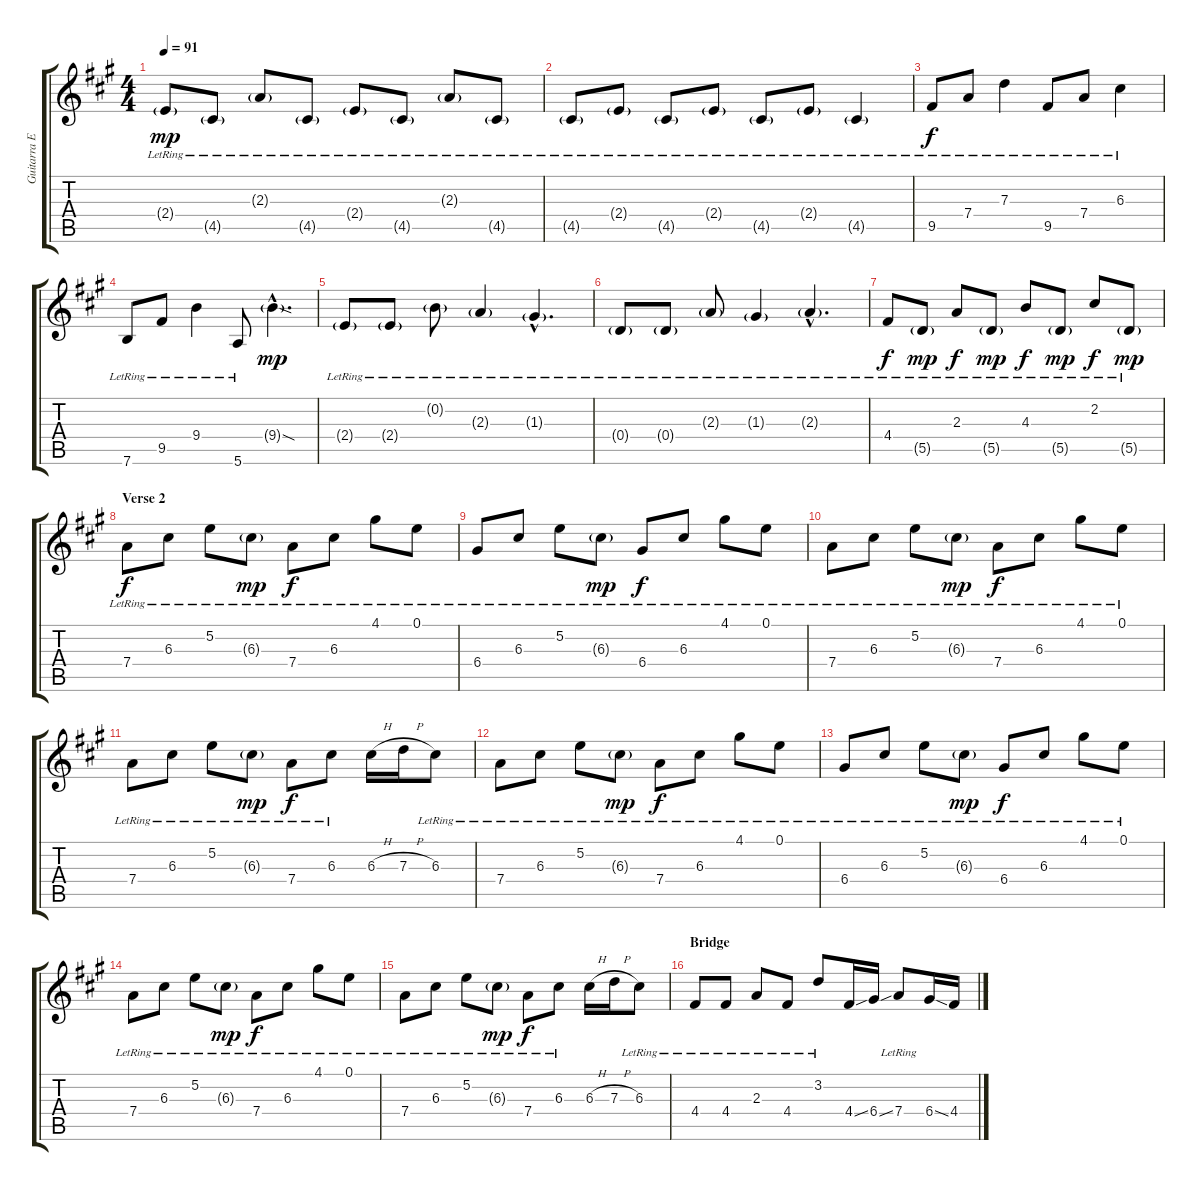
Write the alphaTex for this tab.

\track ("Guitarra Eléctrica" "Guitarra E") {instrument electricguitarjazz}
\staff {score tabs}
\tuning (E4 B3 G3 D3 A2 E2) {hide}
\ts (4 4)
\tempo 91
\clef g2
\ks a
2.4{g lr}.8{dy mp} 4.5{g lr}.8 2.3{g lr}.8 4.5{g lr}.8 2.4{g lr}.8 4.5{g lr}.8 2.3{g lr}.8 4.5{g lr}.8 |
4.5{g lr}.8 2.4{g lr}.8 4.5{g lr}.8 2.4{g lr}.8 4.5{g lr}.8 2.4{g lr}.8 4.5{g lr}.4 |
9.5{lr}.8{dy f} 7.4{lr}.8 7.3{lr}.4 9.5{lr}.8 7.4{lr}.8 6.3{lr}.4 |
7.6{lr}.8 9.5{lr}.8 9.4{lr}.4 5.6{lr}.8 9.4{sod g hac}.4{d dy mp} |
2.4{g lr}.8 2.4{g lr}.8 0.2{g lr}.8 2.3{g lr}.4 1.3{g hac lr}.4{d} |
0.4{g lr}.8 0.4{g lr}.8 2.3{g lr}.8 1.3{g lr}.4 2.3{g hac lr}.4{d} |
4.4{lr}.8{dy f} 5.5{g lr}.8{dy mp} 2.3{lr}.8{dy f} 5.5{g lr}.8{dy mp} 4.3{lr}.8{dy f} 5.5{g lr}.8{dy mp} 2.2{lr}.8{dy f} 5.5{g lr}.8{dy mp} |
\section ("" "Verse 2")
7.4{lr}.8{dy f} 6.3{lr}.8 5.2{lr}.8 6.3{g lr}.8{dy mp} 7.4{lr}.8{dy f} 6.3{lr}.8 4.1{lr}.8 0.1{lr}.8 |
6.4{lr}.8 6.3{lr}.8 5.2{lr}.8 6.3{g lr}.8{dy mp} 6.4{lr}.8{dy f} 6.3{lr}.8 4.1{lr}.8 0.1{lr}.8 |
7.4{lr}.8 6.3{lr}.8 5.2{lr}.8 6.3{g lr}.8{dy mp} 7.4{lr}.8{dy f} 6.3{lr}.8 4.1{lr}.8 0.1{lr}.8 |
7.4{lr}.8 6.3{lr}.8 5.2{lr}.8 6.3{g lr}.8{dy mp} 7.4{lr}.8{dy f} 6.3{lr}.8 6.3{h}.16 7.3{h}.16 6.3{lr}.8 |
7.4{lr}.8 6.3{lr}.8 5.2{lr}.8 6.3{g lr}.8{dy mp} 7.4{lr}.8{dy f} 6.3{lr}.8 4.1{lr}.8 0.1{lr}.8 |
6.4{lr}.8 6.3{lr}.8 5.2{lr}.8 6.3{g lr}.8{dy mp} 6.4{lr}.8{dy f} 6.3{lr}.8 4.1{lr}.8 0.1{lr}.8 |
7.4{lr}.8 6.3{lr}.8 5.2{lr}.8 6.3{g lr}.8{dy mp} 7.4{lr}.8{dy f} 6.3{lr}.8 4.1{lr}.8 0.1{lr}.8 |
7.4{lr}.8 6.3{lr}.8 5.2{lr}.8 6.3{g lr}.8{dy mp} 7.4{lr}.8{dy f} 6.3{lr}.8 6.3{h}.16 7.3{h}.16 6.3{lr}.8 |
\section ("" "Bridge")
4.4{lr}.8 4.4{lr}.8 2.3{lr}.8 4.4{lr}.8 3.2{lr}.8 4.4{ss}.16 6.4{ss}.16 7.4{lr}.8 6.4{ss}.16 4.4{ss}.16
